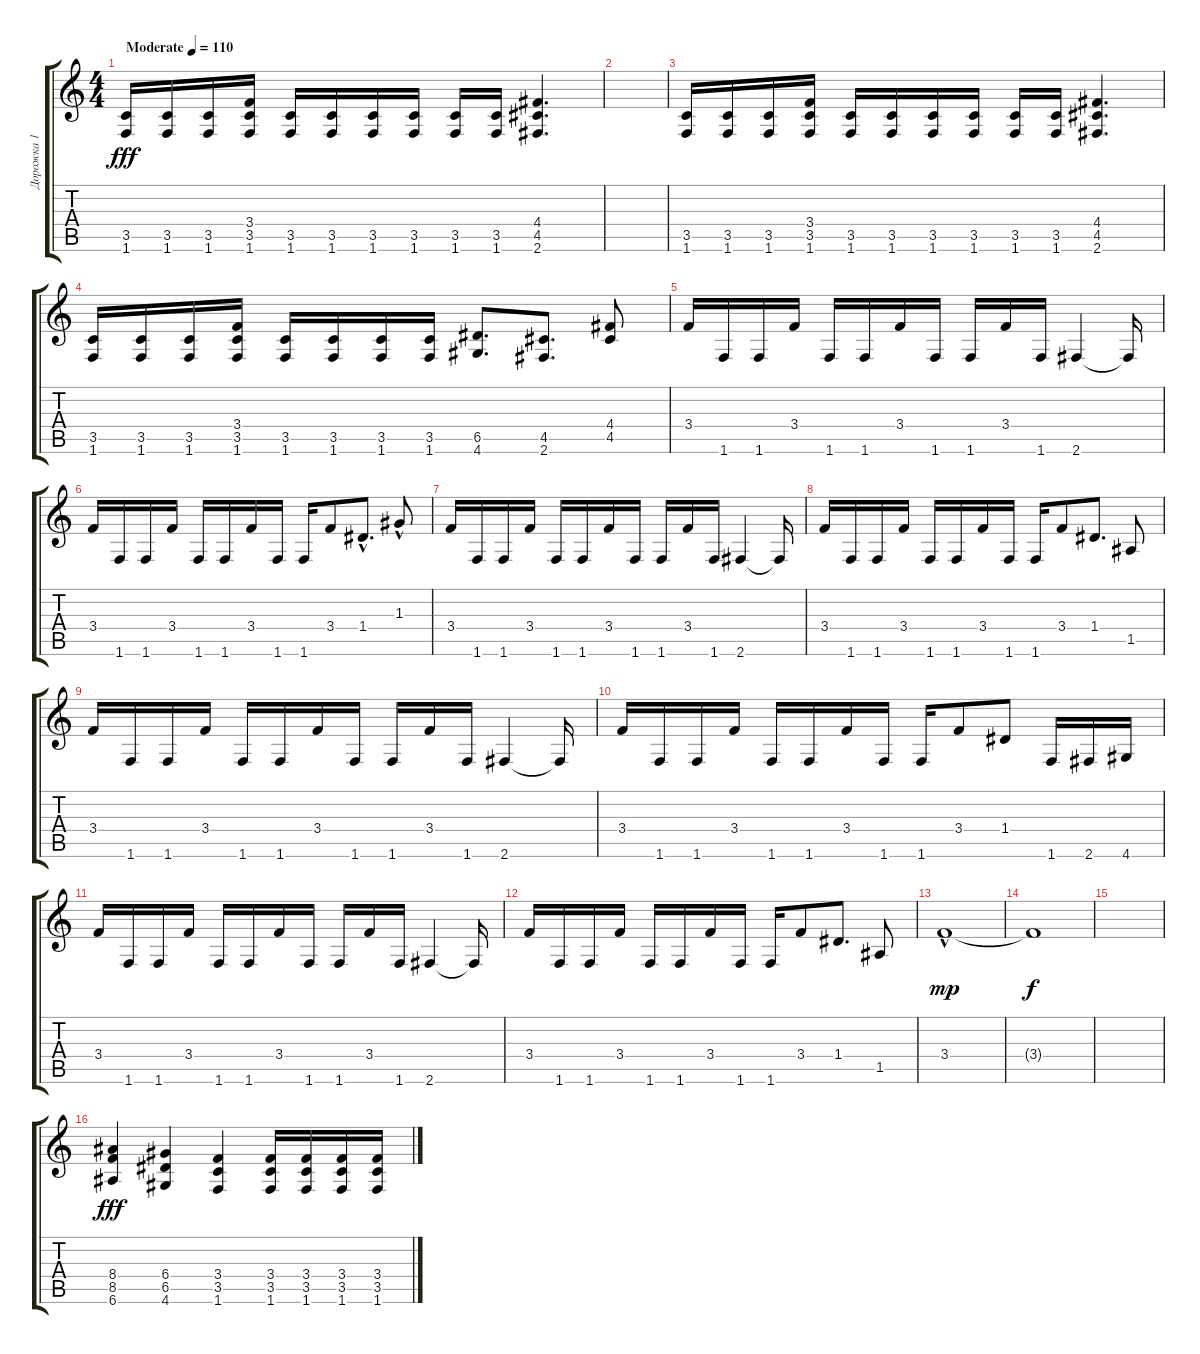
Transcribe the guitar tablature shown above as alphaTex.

\track ("Дорожка 1" "Дорожка 1") {instrument distortionguitar}
\staff {score tabs}
\tuning (E4 B3 G3 D3 A2 E2) {hide}
\ts (4 4)
\tempo (110 "Moderate")
\clef g2
\ks c
(3.5 1.6).16{dy fff instrument distortionguitar} (3.5 1.6).16 (3.5 1.6).16 (3.4 3.5 1.6).16 (3.5 1.6).16 (3.5 1.6).16 (3.5 1.6).16 (3.5 1.6).16 (3.5 1.6).16 (3.5 1.6).16 (4.4 4.5 2.6).4{d} |
|
(3.5 1.6).16 (3.5 1.6).16 (3.5 1.6).16 (3.4 3.5 1.6).16 (3.5 1.6).16 (3.5 1.6).16 (3.5 1.6).16 (3.5 1.6).16 (3.5 1.6).16 (3.5 1.6).16 (4.4 4.5 2.6).4{d} |
(3.5 1.6).16 (3.5 1.6).16 (3.5 1.6).16 (3.4 3.5 1.6).16 (3.5 1.6).16 (3.5 1.6).16 (3.5 1.6).16 (3.5 1.6).16 (6.5 4.6).8{d} (4.5 2.6).8{d} (4.4 4.5).8 |
3.4.16{balance 16} 1.6.16 1.6.16 3.4.16 1.6.16 1.6.16 3.4.16 1.6.16 1.6.16 3.4.16 1.6.16 2.6.4 2.6{t}.16 |
3.4.16{balance 0} 1.6.16 1.6.16 3.4.16 1.6.16 1.6.16 3.4.16 1.6.16 1.6.16 3.4.8 1.4{hac}.8{d} 1.3{hac}.8 |
3.4.16{balance 16} 1.6.16 1.6.16 3.4.16 1.6.16 1.6.16 3.4.16 1.6.16 1.6.16 3.4.16 1.6.16 2.6.4 2.6{t}.16 |
3.4.16{balance 0} 1.6.16 1.6.16 3.4.16 1.6.16 1.6.16 3.4.16 1.6.16 1.6.16 3.4.8 1.4.8{d} 1.5.8 |
3.4.16{balance 16} 1.6.16 1.6.16 3.4.16 1.6.16 1.6.16 3.4.16 1.6.16 1.6.16 3.4.16 1.6.16 2.6.4 2.6{t}.16 |
3.4.16{balance 0} 1.6.16 1.6.16 3.4.16 1.6.16 1.6.16 3.4.16 1.6.16 1.6.16 3.4.8 1.4.8 1.6.16 2.6.16 4.6.16 |
3.4.16{balance 16} 1.6.16 1.6.16 3.4.16 1.6.16 1.6.16 3.4.16 1.6.16 1.6.16 3.4.16 1.6.16 2.6.4 2.6{t}.16 |
3.4.16{balance 0} 1.6.16 1.6.16 3.4.16 1.6.16 1.6.16 3.4.16 1.6.16 1.6.16 3.4.8 1.4.8{d} 1.5.8 |
3.4{hac}.1{dy mp balance 16} |
3.4{t}.1{dy f} |
|
(8.4 8.5 6.6).4{dy fff} (6.4 6.5 4.6).4 (3.4 3.5 1.6).4 (3.4 3.5 1.6).16 (3.4 3.5 1.6).16 (3.4 3.5 1.6).16 (3.4 3.5 1.6).16
